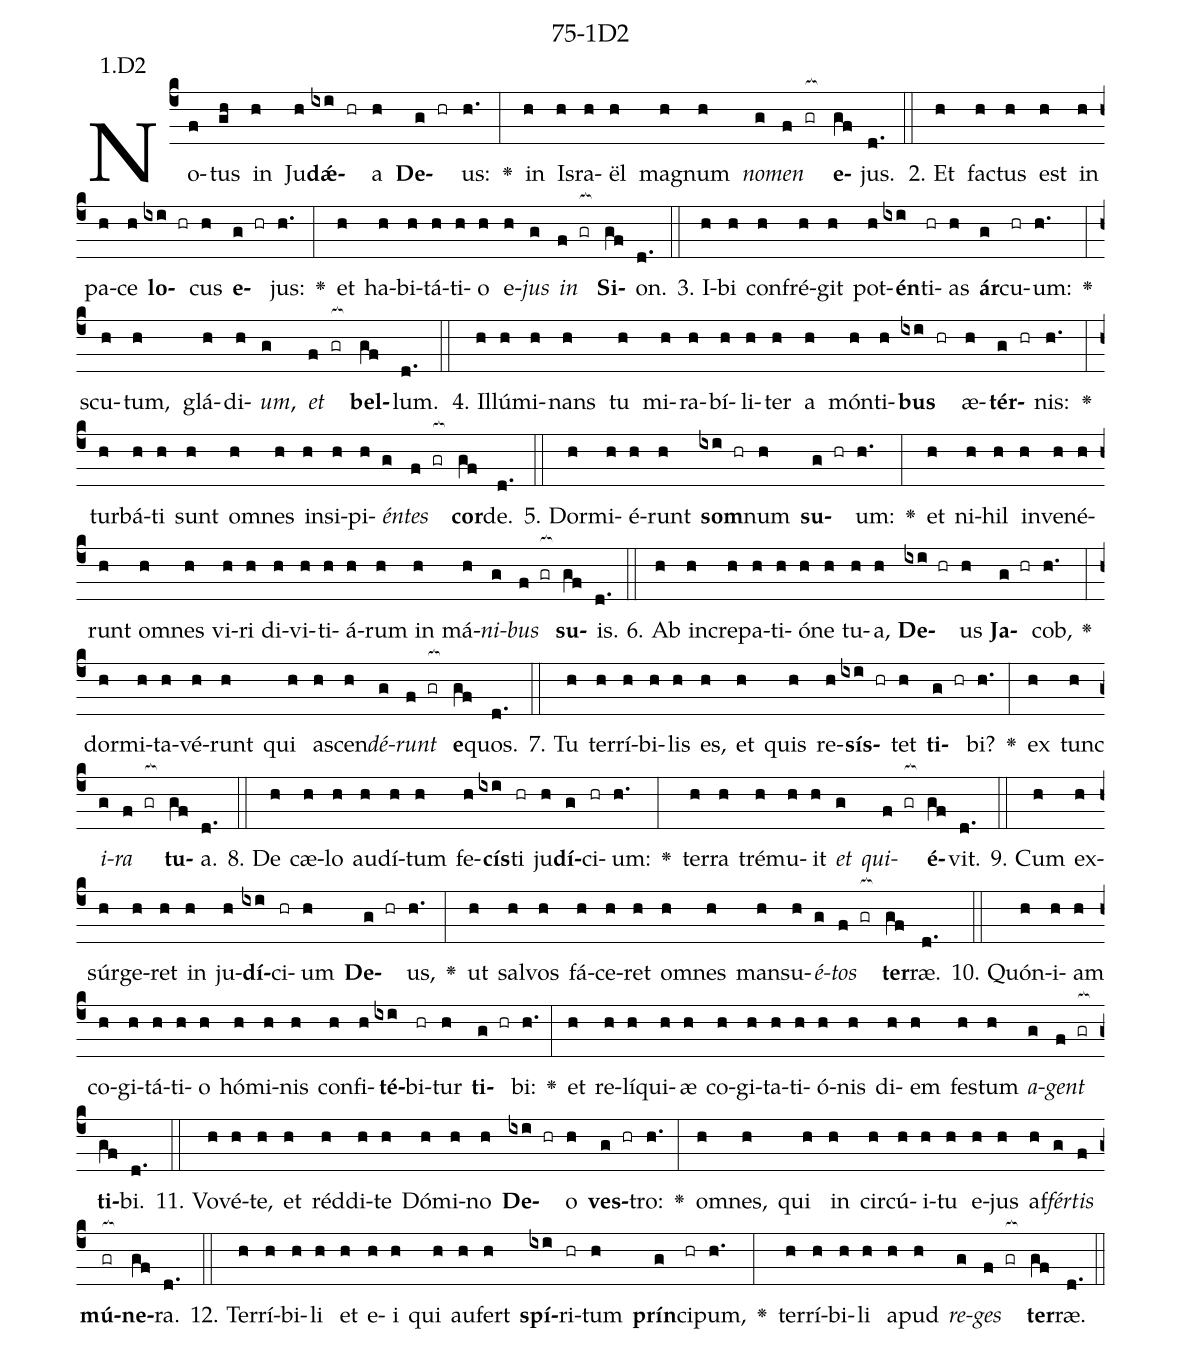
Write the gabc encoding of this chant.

name: 75-1D2;
annotation: 1.D2;
%%
(c4)No(f)tus(gh) in(h) Ju(h)<b>dǽ</b>(ixi hr)a(h) <b>De</b>(g hr)us:(h.) <v>\greheightstar</v>(:) in(h) Is(h)ra(h)ël(h) ma(h)gnum(h) <i>no</i>(g)<i>men</i>(f gr[ocb:1{]) <b>e</b>(gf[ocb:0}])jus.(d.) (::)
2. Et(h) fac(h)tus(h) est(h) in(h) pa(h)ce(h) <b>lo</b>(ixi hr)cus(h) <b>e</b>(g hr)jus:(h.) <v>\greheightstar</v>(:) et(h) ha(h)bi(h)tá(h)ti(h)o(h) e(h)<i>jus</i>(g) <i>in</i>(f gr[ocb:1{]) <b>Si</b>(gf[ocb:0}])on.(d.) (::)
3. I(h)bi(h) con(h)fré(h)git(h) pot(h)<b>én</b>(ixi)ti(hr)as(h) <b>ár</b>(g)cu(hr)um:(h.) <v>\greheightstar</v>(:) scu(h)tum,(h) glá(h)di(h)<i>um</i>,(g) <i>et</i>(f gr[ocb:1{]) <b>bel</b>(gf[ocb:0}])lum.(d.) (::)
4. Il(h)lú(h)mi(h)nans(h) tu(h) mi(h)ra(h)bí(h)li(h)ter(h) a(h) món(h)ti(h)<b>bus</b>(ixi hr) æ(h)<b>tér</b>(g hr)nis:(h.) <v>\greheightstar</v>(:) tur(h)bá(h)ti(h) sunt(h) om(h)nes(h) in(h)si(h)pi(h)<i>én</i>(g)<i>tes</i>(f gr[ocb:1{]) <b>cor</b>(gf[ocb:0}])de.(d.) (::)
5. Dor(h)mi(h)é(h)runt(h) <b>som</b>(ixi hr)num(h) <b>su</b>(g hr)um:(h.) <v>\greheightstar</v>(:) et(h) ni(h)hil(h) in(h)ve(h)né(h)runt(h) om(h)nes(h) vi(h)ri(h) di(h)vi(h)ti(h)á(h)rum(h) in(h) má(h)<i>ni</i>(g)<i>bus</i>(f gr[ocb:1{]) <b>su</b>(gf[ocb:0}])is.(d.) (::)
6. Ab(h) in(h)cre(h)pa(h)ti(h)ó(h)ne(h) tu(h)a,(h) <b>De</b>(ixi hr)us(h) <b>Ja</b>(g hr)cob,(h.) <v>\greheightstar</v>(:) dor(h)mi(h)ta(h)vé(h)runt(h) qui(h) a(h)scen(h)<i>dé</i>(g)<i>runt</i>(f gr[ocb:1{]) <b>e</b>(gf[ocb:0}])quos.(d.) (::)
7. Tu(h) ter(h)rí(h)bi(h)lis(h) es,(h) et(h) quis(h) re(h)<b>sís</b>(ixi hr)tet(h) <b>ti</b>(g hr)bi?(h.) <v>\greheightstar</v>(:) ex(h) tunc(h) <i>i</i>(g)<i>ra</i>(f gr[ocb:1{]) <b>tu</b>(gf[ocb:0}])a.(d.) (::)
8. De(h) cæ(h)lo(h) au(h)dí(h)tum(h) fe(h)<b>cís</b>(ixi)ti(hr) ju(h)<b>dí</b>(g)ci(hr)um:(h.) <v>\greheightstar</v>(:) ter(h)ra(h) tré(h)mu(h)it(h) <i>et</i>(g) <i>qui</i>(f gr[ocb:1{])<b>é</b>(gf[ocb:0}])vit.(d.) (::)
9. Cum(h) ex(h)súr(h)ge(h)ret(h) in(h) ju(h)<b>dí</b>(ixi)ci(hr)um(h) <b>De</b>(g hr)us,(h.) <v>\greheightstar</v>(:) ut(h) sal(h)vos(h) fá(h)ce(h)ret(h) om(h)nes(h) man(h)su(h)<i>é</i>(g)<i>tos</i>(f gr[ocb:1{]) <b>ter</b>(gf[ocb:0}])ræ.(d.) (::)
10. Quón(h)i(h)am(h) co(h)gi(h)tá(h)ti(h)o(h) hó(h)mi(h)nis(h) con(h)fi(h)<b>té</b>(ixi)bi(hr)tur(h) <b>ti</b>(g hr)bi:(h.) <v>\greheightstar</v>(:) et(h) re(h)lí(h)qui(h)æ(h) co(h)gi(h)ta(h)ti(h)ó(h)nis(h) di(h)em(h) fes(h)tum(h) <i>a</i>(g)<i>gent</i>(f gr[ocb:1{]) <b>ti</b>(gf[ocb:0}])bi.(d.) (::)
11. Vo(h)vé(h)te,(h) et(h) réd(h)di(h)te(h) Dó(h)mi(h)no(h) <b>De</b>(ixi hr)o(h) <b>ves</b>(g hr)tro:(h.) <v>\greheightstar</v>(:) om(h)nes,(h) qui(h) in(h) cir(h)cú(h)i(h)tu(h) e(h)jus(h) af(h)<i>fér</i>(g)<i>tis</i>(f) <b>mú</b>(gr[ocb:1{])<b>ne</b>(gf[ocb:0}])ra.(d.) (::)
12. Ter(h)rí(h)bi(h)li(h) et(h) e(h)i(h) qui(h) au(h)fert(h) <b>spí</b>(ixi)ri(hr)tum(h) <b>prín</b>(g)ci(hr)pum,(h.) <v>\greheightstar</v>(:) ter(h)rí(h)bi(h)li(h) a(h)pud(h) <i>re</i>(g)<i>ges</i>(f gr[ocb:1{]) <b>ter</b>(gf[ocb:0}])ræ.(d.) (::)
